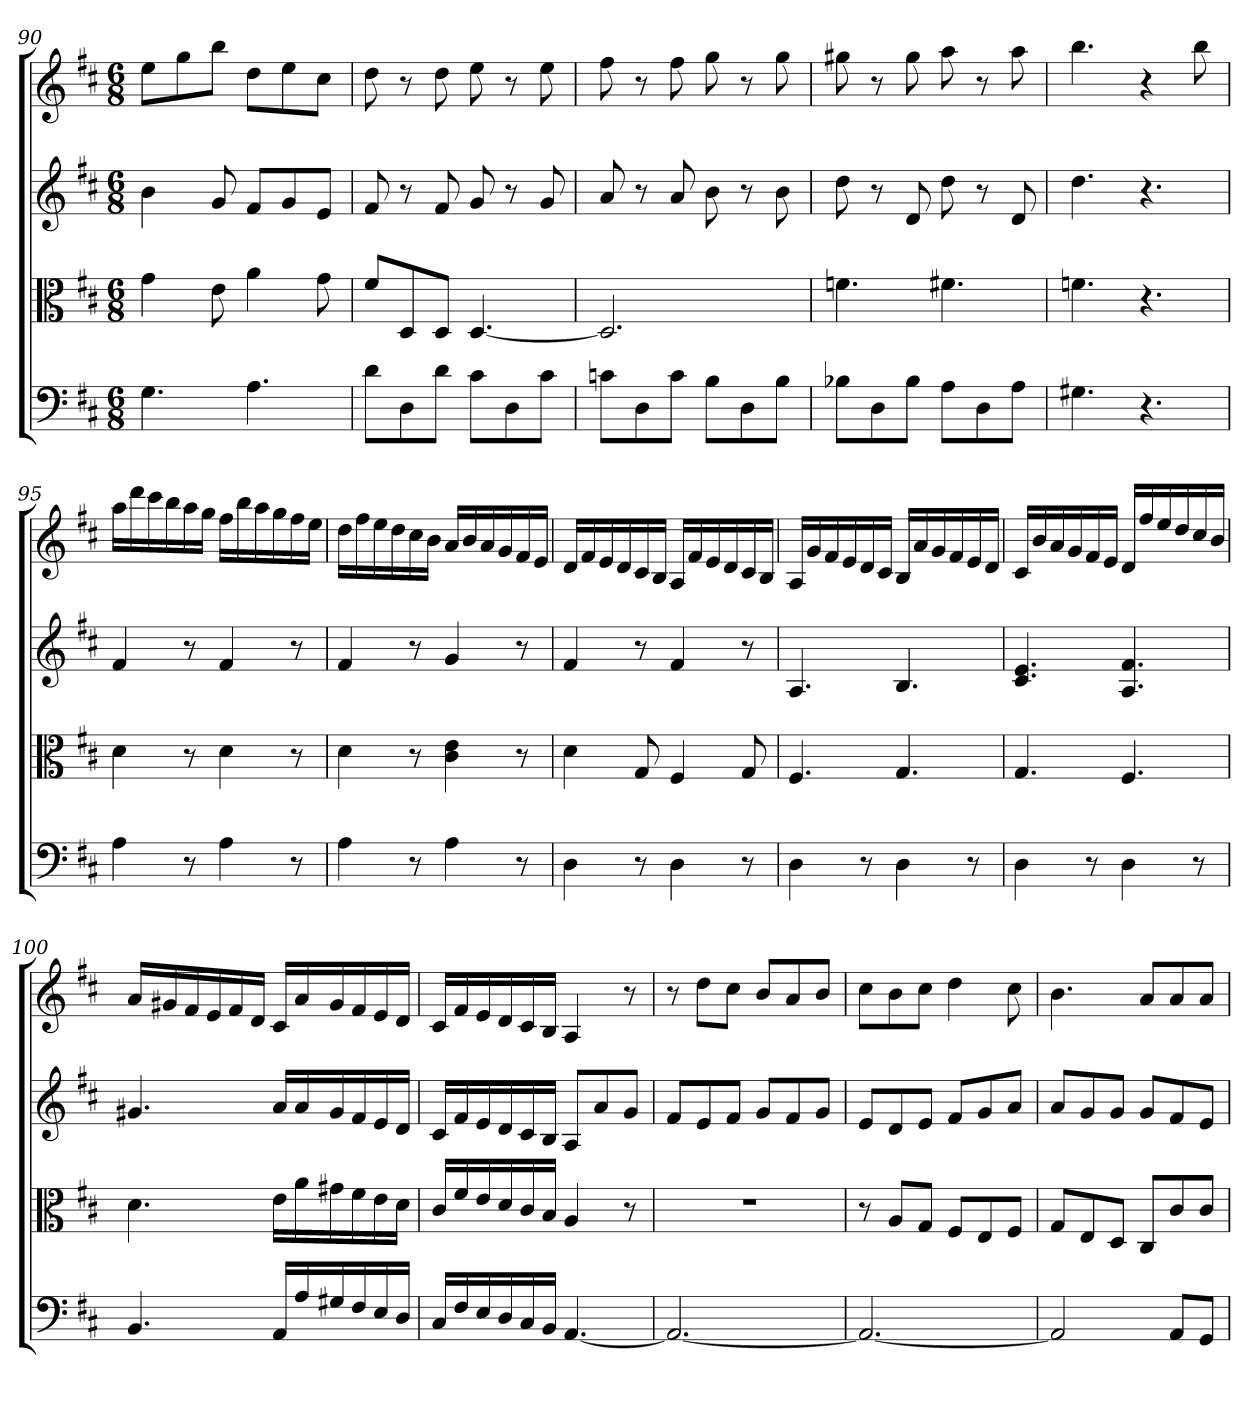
**kern	**kern	**kern	**kern
*part4	*part3	*part2	*part1
*staff4	*staff3	*staff2	*staff1
*clefF4	*clefC3	*	*
*k[f#c#]	*k[f#c#]	*k[f#c#]	*k[f#c#]
*D:	*D:	*D:	*D:
*M6/8	*M6/8	*M6/8	*M6/8
=90	=90	=90	=90
4.G	4g	4b	8eeL
.	.	.	8gg
.	8e	8g	8bbJ
4.A	4a	8f#L	8ddL
.	.	8g	8ee
.	8g	8eJ	8cc#J
=91	=91	=91	=91
8d\L	8f#/L	8f#	8dd
8D\	8D/	8r	8r
8d\J	8D/J	8f#	8dd
8c#\L	[4.D	8g	8ee
8D\	.	8r	8r
8c#\J	.	8g	8ee
=92	=92	=92	=92
8cn\L	2.D]	8a	8ff#
8D\	.	8r	8r
8c\J	.	8a	8ff#
8B\L	.	8b	8gg
8D\	.	8r	8r
8B\J	.	8b	8gg
=93	=93	=93	=93
8B-X\L	4.fn	8dd	8gg#X
8D\	.	8r	8r
8B-\J	.	8d	8gg#
8A\L	4.f#X	8dd	8aa
8D\	.	8r	8r
8A\J	.	8d	8aa
=94	=94	=94	=94
4.G#X	4.fn	4.dd	4.bb
4.r	4.r	4.r	4r
.	.	.	8bb
=95	=95	=95	=95
4A	4d	4f#	16aaLL
.	.	.	16ddd
.	.	.	16ccc#
.	.	.	16bb
8r	8r	8r	16aa
.	.	.	16ggJJ
4A	4d	4f#	16ff#LL
.	.	.	16bb
.	.	.	16aa
.	.	.	16gg
8r	8r	8r	16ff#
.	.	.	16eeJJ
=96	=96	=96	=96
4A	4d	4f#	16ddLL
.	.	.	16ff#
.	.	.	16ee
.	.	.	16dd
8r	8r	8r	16cc#
.	.	.	16bJJ
4A	4c# 4e	4g	16aLL
.	.	.	16b
.	.	.	16a
.	.	.	16g
8r	8r	8r	16f#
.	.	.	16eJJ
=97	=97	=97	=97
4D	4d	4f#	16dLL
.	.	.	16f#
.	.	.	16e
.	.	.	16d
8r	8G	8r	16c#
.	.	.	16BJJ
4D	4F#	4f#	16ALL
.	.	.	16f#
.	.	.	16e
.	.	.	16d
8r	8G	8r	16c#
.	.	.	16BJJ
=98	=98	=98	=98
4D	4.F#	4.A	16ALL
.	.	.	16g
.	.	.	16f#
.	.	.	16e
8r	.	.	16d
.	.	.	16c#JJ
4D	4.G	4.B	16BLL
.	.	.	16a
.	.	.	16g
.	.	.	16f#
8r	.	.	16e
.	.	.	16dJJ
=99	=99	=99	=99
4D	4.G	4.c# 4.e	16c#LL
.	.	.	16b
.	.	.	16a
.	.	.	16g
8r	.	.	16f#
.	.	.	16eJJ
4D	4.F#	4.A 4.f#	16dLL
.	.	.	16ff#
.	.	.	16ee
.	.	.	16dd
8r	.	.	16cc#
.	.	.	16bJJ
=100	=100	=100	=100
4.BB	4.d	4.g#X	16aLL
.	.	.	16g#X
.	.	.	16f#
.	.	.	16e
.	.	.	16f#
.	.	.	16dJJ
16AA/LL	16e\LL	16aLL	16c#LL
16A/	16a\	16a	16a
16G#X/	16g#X\	16g#	16g#
16F#/	16f#\	16f#	16f#
16E/	16e\	16e	16e
16D/JJ	16d\JJ	16dJJ	16dJJ
=101	=101	=101	=101
16C#/LL	16c#/LL	16c#LL	16c#LL
16F#/	16f#/	16f#	16f#
16E/	16e/	16e	16e
16D/	16d/	16d	16d
16C#/	16c#/	16c#	16c#
16BB/JJ	16B/JJ	16BJJ	16BJJ
[4.AA	4A	8AL	4A
.	.	8a	.
.	8r	8gJ	8r
=102	=102	=102	=102
2.AA_	2.r	8f#L	8r
.	.	8e	8ddL
.	.	8f#J	8cc#J
.	.	8gL	8bL
.	.	8f#	8a
.	.	8gJ	8bJ
=103	=103	=103	=103
2.AA_	8r	8eL	8cc#L
.	8A/L	8d	8b
.	8G/J	8eJ	8cc#J
.	8F#/L	8f#L	4dd
.	8E/	8g	.
.	8F#/J	8aJ	8cc#
=104	=104	=104	=104
2AA]	8G/L	8aL	4.b
.	8E/	8g	.
.	8D/J	8gJ	.
.	8C#/L	8gL	8aL
8AA/L	8c#/	8f#	8a
8GG/J	8c#/J	8eJ	8aJ
=	=	=	=
*-	*-	*-	*-
